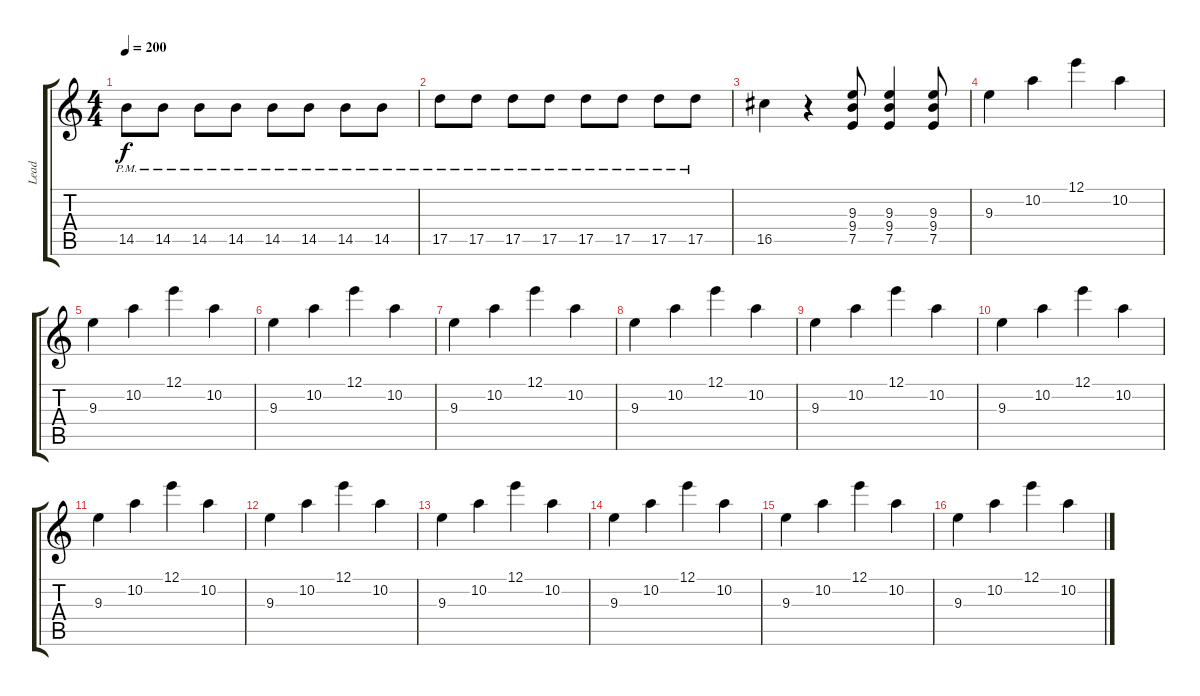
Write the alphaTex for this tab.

\track ("Lead" "Lead") {instrument overdrivenguitar}
\staff {score tabs}
\tuning (E4 B3 G3 D3 A2 D2) {hide}
\ts (4 4)
\tempo 200
\clef g2
\ks c
14.5{pm}.8{dy f} 14.5{pm}.8 14.5{pm}.8 14.5{pm}.8 14.5{pm}.8 14.5{pm}.8 14.5{pm}.8 14.5{pm}.8 |
17.5{pm}.8 17.5{pm}.8 17.5{pm}.8 17.5{pm}.8 17.5{pm}.8 17.5{pm}.8 17.5{pm}.8 17.5{pm}.8 |
16.5.4 r.4 (9.3 9.4 7.5).8 (9.3 9.4 7.5).4 (9.3 9.4 7.5).8 |
9.3.4 10.2.4 12.1.4 10.2.4 |
9.3.4 10.2.4 12.1.4 10.2.4 |
9.3.4 10.2.4 12.1.4 10.2.4 |
9.3.4 10.2.4 12.1.4 10.2.4 |
9.3.4 10.2.4 12.1.4 10.2.4 |
9.3.4 10.2.4 12.1.4 10.2.4 |
9.3.4 10.2.4 12.1.4 10.2.4 |
9.3.4 10.2.4 12.1.4 10.2.4 |
9.3.4 10.2.4 12.1.4 10.2.4 |
9.3.4 10.2.4 12.1.4 10.2.4 |
9.3.4 10.2.4 12.1.4 10.2.4 |
9.3.4 10.2.4 12.1.4 10.2.4 |
9.3.4 10.2.4 12.1.4 10.2.4
